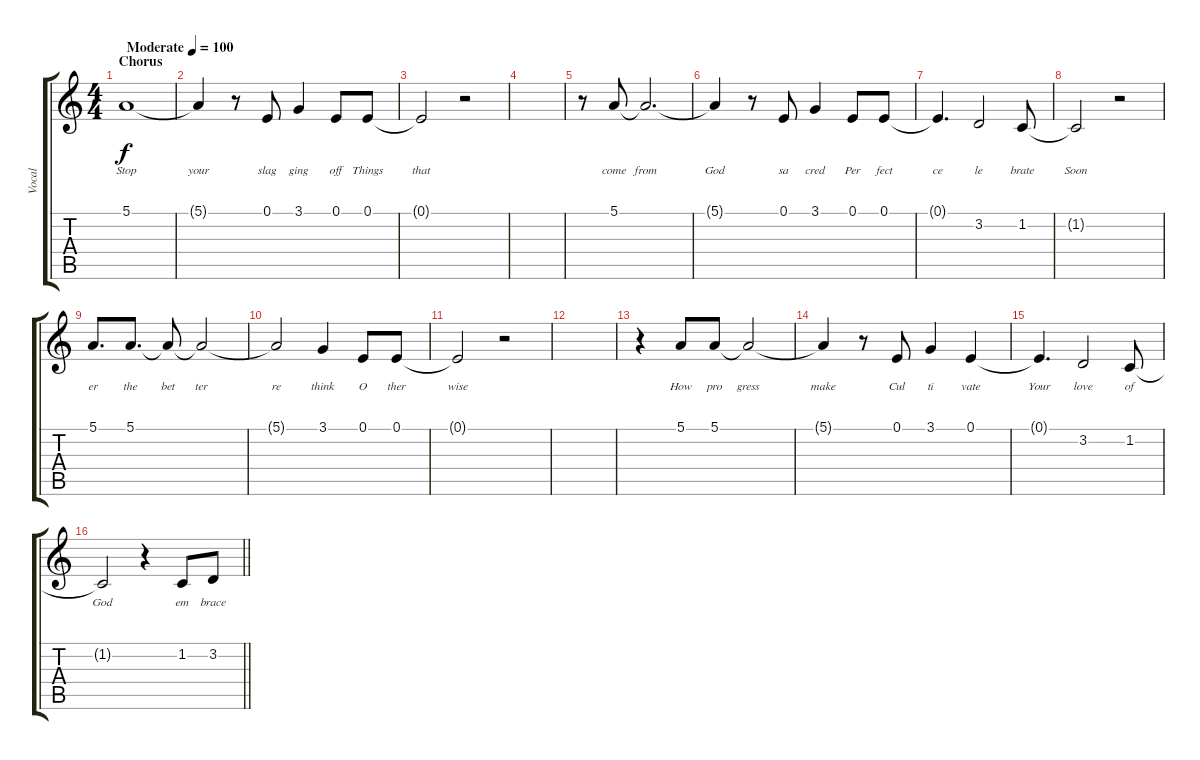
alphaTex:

\track ("Vocal" "Vocal") {instrument acousticgrandpiano}
\staff {score tabs}
\tuning (E4 B3 G3 D3 A2 E2) {hide}
\ts (4 4)
\section ("" "Chorus")
\tempo (100 "Moderate")
\clef g2
\ks c
5.1.1{lyrics (0 "Stop") lyrics (1 "") lyrics (2 "") lyrics (3 "") lyrics (4 "") dy f instrument acousticgrandpiano} |
5.1{t}.4{lyrics (0 "your") lyrics (1 "") lyrics (2 "") lyrics (3 "") lyrics (4 "")} r.8 0.1.8{lyrics (0 "slag") lyrics (1 "") lyrics (2 "") lyrics (3 "") lyrics (4 "")} 3.1.4{lyrics (0 "ging") lyrics (1 "") lyrics (2 "") lyrics (3 "") lyrics (4 "")} 0.1.8{lyrics (0 "off") lyrics (1 "") lyrics (2 "") lyrics (3 "") lyrics (4 "")} 0.1.8{lyrics (0 "Things") lyrics (1 "") lyrics (2 "") lyrics (3 "") lyrics (4 "")} |
0.1{t}.2{lyrics (0 "that") lyrics (1 "") lyrics (2 "") lyrics (3 "") lyrics (4 "")} r.2 |
|
r.8 5.1.8{lyrics (0 "come") lyrics (1 "") lyrics (2 "") lyrics (3 "") lyrics (4 "")} 5.1{t}.2{d lyrics (0 "from") lyrics (1 "") lyrics (2 "") lyrics (3 "") lyrics (4 "")} |
5.1{t}.4{lyrics (0 "God") lyrics (1 "") lyrics (2 "") lyrics (3 "") lyrics (4 "")} r.8 0.1.8{lyrics (0 "sa") lyrics (1 "") lyrics (2 "") lyrics (3 "") lyrics (4 "")} 3.1.4{lyrics (0 "cred") lyrics (1 "") lyrics (2 "") lyrics (3 "") lyrics (4 "")} 0.1.8{lyrics (0 "Per") lyrics (1 "") lyrics (2 "") lyrics (3 "") lyrics (4 "")} 0.1.8{lyrics (0 "fect") lyrics (1 "") lyrics (2 "") lyrics (3 "") lyrics (4 "")} |
0.1{t}.4{d lyrics (0 "ce") lyrics (1 "") lyrics (2 "") lyrics (3 "") lyrics (4 "")} 3.2.2{lyrics (0 "le") lyrics (1 "") lyrics (2 "") lyrics (3 "") lyrics (4 "")} 1.2.8{lyrics (0 "brate") lyrics (1 "") lyrics (2 "") lyrics (3 "") lyrics (4 "")} |
1.2{t}.2{lyrics (0 "Soon") lyrics (1 "") lyrics (2 "") lyrics (3 "") lyrics (4 "")} r.2 |
5.1.8{d lyrics (0 "er") lyrics (1 "") lyrics (2 "") lyrics (3 "") lyrics (4 "")} 5.1.8{d lyrics (0 "the") lyrics (1 "") lyrics (2 "") lyrics (3 "") lyrics (4 "")} 5.1{t}.8{lyrics (0 "bet") lyrics (1 "") lyrics (2 "") lyrics (3 "") lyrics (4 "")} 5.1{t}.2{lyrics (0 "ter") lyrics (1 "") lyrics (2 "") lyrics (3 "") lyrics (4 "")} |
5.1{t}.2{lyrics (0 "re") lyrics (1 "") lyrics (2 "") lyrics (3 "") lyrics (4 "")} 3.1.4{lyrics (0 "think") lyrics (1 "") lyrics (2 "") lyrics (3 "") lyrics (4 "")} 0.1.8{lyrics (0 "O") lyrics (1 "") lyrics (2 "") lyrics (3 "") lyrics (4 "")} 0.1.8{lyrics (0 "ther") lyrics (1 "") lyrics (2 "") lyrics (3 "") lyrics (4 "")} |
0.1{t}.2{lyrics (0 "wise") lyrics (1 "") lyrics (2 "") lyrics (3 "") lyrics (4 "")} r.2 |
|
r.4 5.1.8{lyrics (0 "How") lyrics (1 "") lyrics (2 "") lyrics (3 "") lyrics (4 "")} 5.1.8{lyrics (0 "pro") lyrics (1 "") lyrics (2 "") lyrics (3 "") lyrics (4 "")} 5.1{t}.2{lyrics (0 "gress") lyrics (1 "") lyrics (2 "") lyrics (3 "") lyrics (4 "")} |
5.1{t}.4{lyrics (0 "make") lyrics (1 "") lyrics (2 "") lyrics (3 "") lyrics (4 "")} r.8 0.1.8{lyrics (0 "Cul") lyrics (1 "") lyrics (2 "") lyrics (3 "") lyrics (4 "")} 3.1.4{lyrics (0 "ti") lyrics (1 "") lyrics (2 "") lyrics (3 "") lyrics (4 "")} 0.1.4{lyrics (0 "vate") lyrics (1 "") lyrics (2 "") lyrics (3 "") lyrics (4 "")} |
0.1{t}.4{d lyrics (0 "Your") lyrics (1 "") lyrics (2 "") lyrics (3 "") lyrics (4 "")} 3.2.2{lyrics (0 "love") lyrics (1 "") lyrics (2 "") lyrics (3 "") lyrics (4 "")} 1.2.8{lyrics (0 "of") lyrics (1 "") lyrics (2 "") lyrics (3 "") lyrics (4 "")} |
\barLineRight lightlight
1.2{t}.2{lyrics (0 "God") lyrics (1 "") lyrics (2 "") lyrics (3 "") lyrics (4 "")} r.4 1.2.8{lyrics (0 "em") lyrics (1 "") lyrics (2 "") lyrics (3 "") lyrics (4 "")} 3.2.8{lyrics (0 "brace") lyrics (1 "") lyrics (2 "") lyrics (3 "") lyrics (4 "")}
